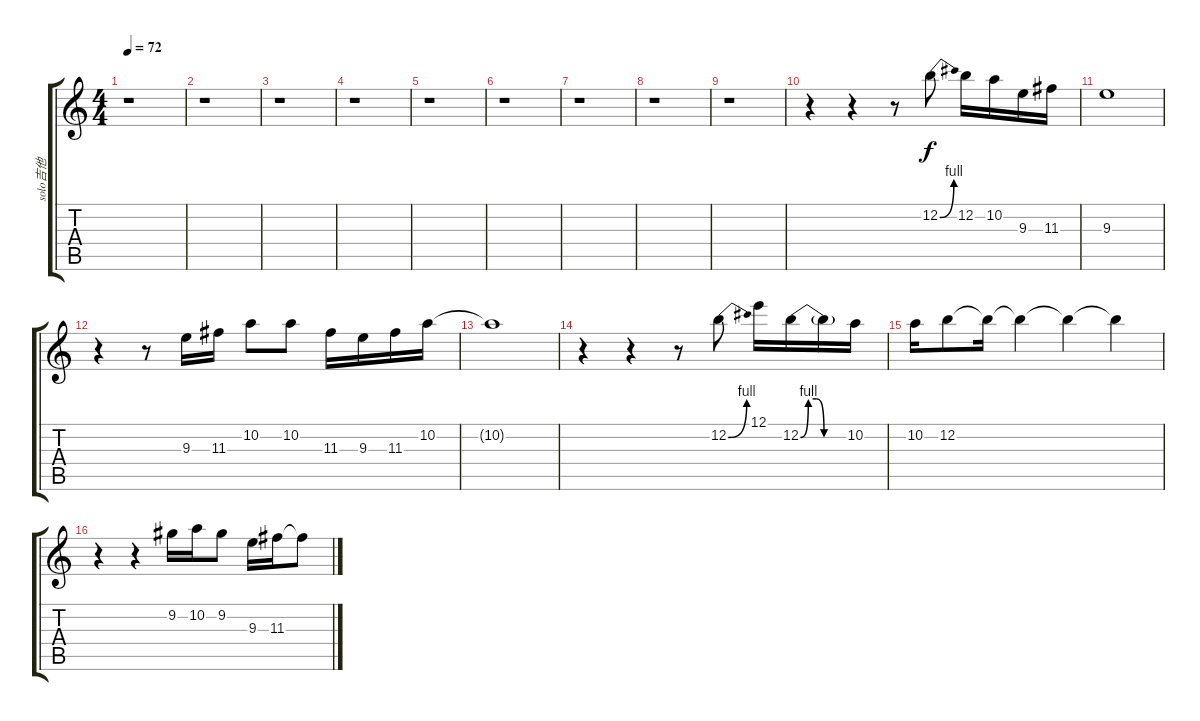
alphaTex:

\track ("solo吉他" "solo吉他") {instrument acousticguitarsteel}
\staff {score tabs}
\tuning (E4 B3 G3 D3 A2 E2) {hide}
\ts (4 4)
\tempo 72
\clef g2
\ks c
r.1{dy f} |
r.1 |
r.1 |
r.1 |
r.1 |
r.1 |
r.1 |
r.1 |
r.1 |
r.4 r.4 r.8 12.2{be (bend 0 0 60 4)}.8 12.2.16 10.2.16 9.3.16 11.3.16 |
9.3.1 |
r.4 r.8 9.3.16 11.3.16 10.2.8 10.2.8 11.3.16 9.3.16 11.3.16 10.2.16 |
10.2{t}.1 |
r.4 r.4 r.8 12.2{be (bend 0 0 60 4)}.8 12.1.16 12.2{be (custom 0 0 10 4 20 4 30 0 60 0)}.16 12.2{t}.16 10.2.16 |
10.2.16 12.2.8 12.2{t}.16 12.2{t}.4 12.2{t}.4 12.2{t}.4 |
r.4 r.4 9.2.16 10.2.16 9.2.8 9.3.16 11.3.16 11.3{t}.8
